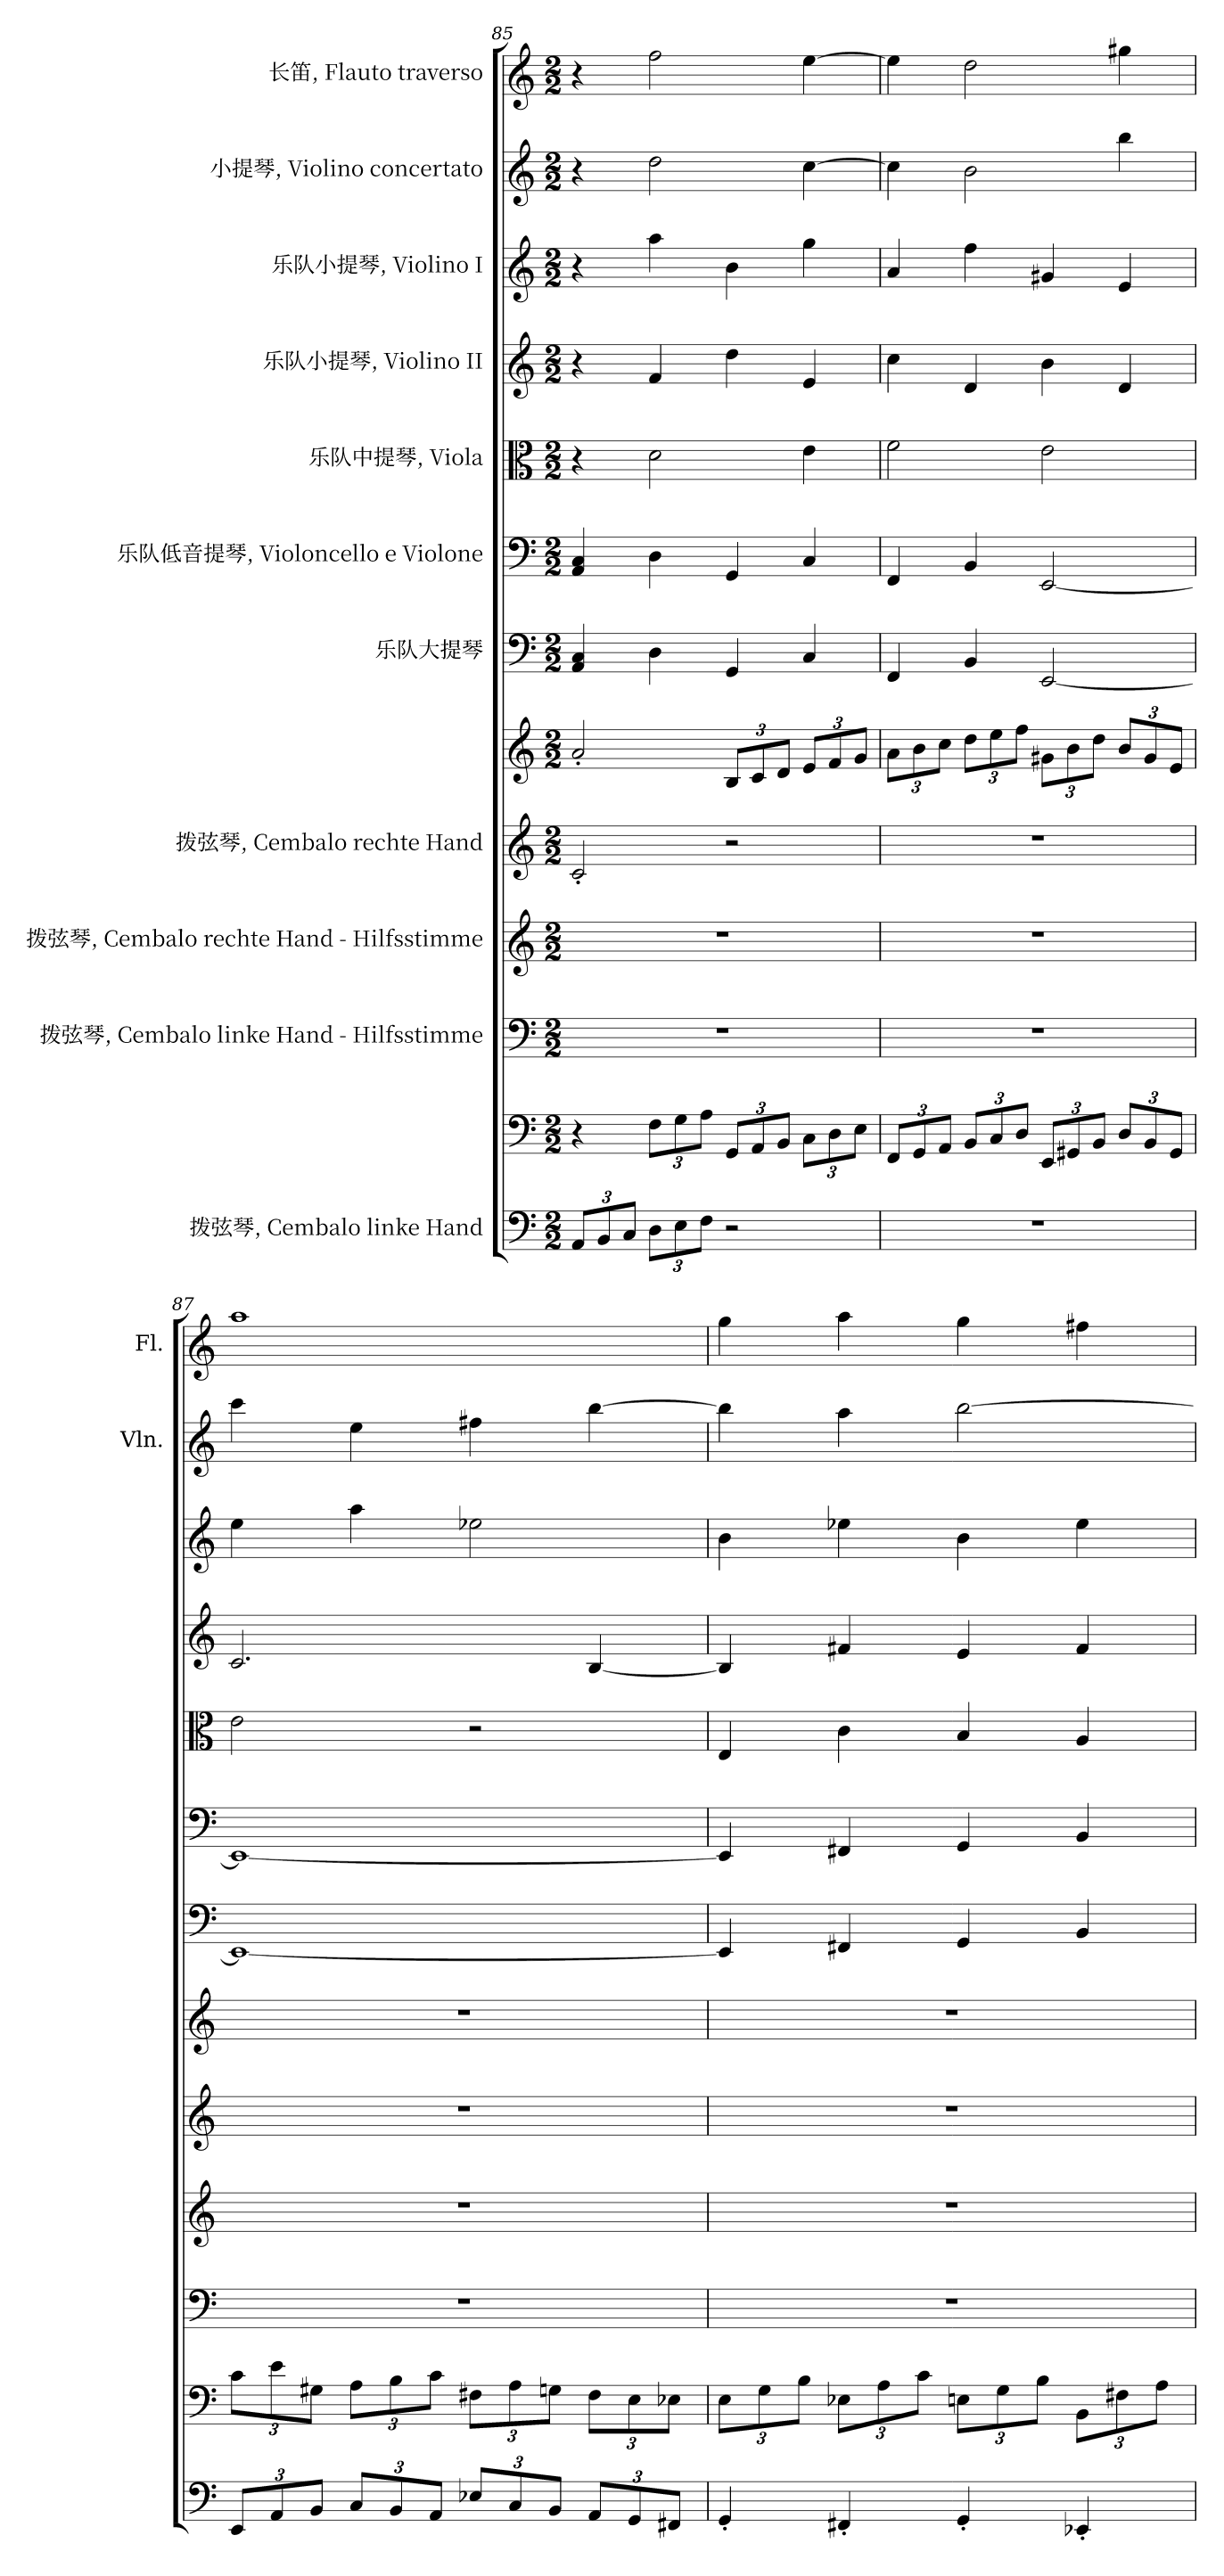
**kern	**kern	**kern	**kern	**kern	**kern	**kern	**kern	**kern	**kern	**kern	**kern	**kern
*part11	*part11	*part10	*part9	*part8	*part8	*part7	*part6	*part5	*part4	*part3	*part2	*part1
*staff13	*staff12	*staff11	*staff10	*staff9	*staff8	*staff7	*staff6	*staff5	*staff4	*staff3	*staff2	*staff1
*I"拨弦琴, Cembalo linke Hand	*	*I"拨弦琴, Cembalo linke Hand - Hilfsstimme	*I"拨弦琴, Cembalo rechte Hand - Hilfsstimme	*I"拨弦琴, Cembalo rechte Hand	*	*I"乐队大提琴	*I"乐队低音提琴, Violoncello e Violone	*I"乐队中提琴, Viola	*I"乐队小提琴, Violino II	*I"乐队小提琴, Violino I	*I"小提琴, Violino concertato	*I"长笛, Flauto traverso
*	*	*	*	*	*	*	*	*	*	*	*I'Vln.	*I'Fl.
!!LO:PB:g=z
*clefF4	*clefF4	*clefF4	*clefG2	*clefG2	*clefG2	*clefF4	*clefF4	*clefC3	*clefG2	*clefG2	*clefG2	*clefG2
*	*	*	*	*	*	*	*ITrd7c12	*	*	*	*	*
*k[]	*k[]	*k[]	*k[]	*k[]	*k[]	*k[]	*k[]	*k[]	*k[]	*k[]	*k[]	*k[]
*M2/2	*M2/2	*M2/2	*M2/2	*M2/2	*M2/2	*M2/2	*M2/2	*M2/2	*M2/2	*M2/2	*M2/2	*M2/2
*Xbrackettup	*	*	*	*	*	*	*	*	*	*	*	*
=85	=85	=85	=85	=85	=85	=85	=85	=85	=85	=85	=85	=85
12AA/L	4r	1r	1r	2c'/	2a'/	4AA/ 4C/	4AAA/ 4CC/	4r	4r	4r	4r	4r
12BB/	.	.	.	.	.	.	.	.	.	.	.	.
12C/J	.	.	.	.	.	.	.	.	.	.	.	.
*	*Xbrackettup	*	*	*	*	*	*	*	*	*	*	*
12D\L	12F\L	.	.	.	.	4D\	4DD\	2d\	4f/	4aa\	2dd\	2ff\
12E\	12G\	.	.	.	.	.	.	.	.	.	.	.
12F\J	12A\J	.	.	.	.	.	.	.	.	.	.	.
*	*	*	*	*	*Xbrackettup	*	*	*	*	*	*	*
2r	12GG/L	.	.	2r	12B/L	4GG/	4GGG/	.	4dd\	4b\	.	.
.	12AA/	.	.	.	12c/	.	.	.	.	.	.	.
.	12BB/J	.	.	.	12d/J	.	.	.	.	.	.	.
.	12C\L	.	.	.	12e/L	4C/	4CC/	4e\	4e/	4gg\	[4cc\	[4ee\
.	12D\	.	.	.	12f/	.	.	.	.	.	.	.
.	12E\J	.	.	.	12g/J	.	.	.	.	.	.	.
=86	=86	=86	=86	=86	=86	=86	=86	=86	=86	=86	=86	=86
1r	12FF/L	1r	1r	1r	12a\L	4FF/	4FFF/	2f\	4cc\	4a/	4cc\]	4ee\]
.	12GG/	.	.	.	12b\	.	.	.	.	.	.	.
.	12AA/J	.	.	.	12cc\J	.	.	.	.	.	.	.
.	12BB/L	.	.	.	12dd\L	4BB/	4BBB/	.	4d/	4ff\	2b\	2dd\
.	12C/	.	.	.	12ee\	.	.	.	.	.	.	.
.	12D/J	.	.	.	12ff\J	.	.	.	.	.	.	.
.	12EE/L	.	.	.	12g#X\L	[2EE/	[2EEE/	2e\	4b\	4g#X/	.	.
.	12GG#X/	.	.	.	12b\	.	.	.	.	.	.	.
.	12BB/J	.	.	.	12dd\J	.	.	.	.	.	.	.
.	12D/L	.	.	.	12b/L	.	.	.	4d/	4e/	4bb\	4gg#X\
.	12BB/	.	.	.	12g#/	.	.	.	.	.	.	.
.	12GG#/J	.	.	.	12e/J	.	.	.	.	.	.	.
=87	=87	=87	=87	=87	=87	=87	=87	=87	=87	=87	=87	=87
12EE/L	12c\L	1r	1r	1r	1r	1EE_	1EEE_	2e\	2.c/	4ee\	4ccc\	1aa
12AA/	12e\	.	.	.	.	.	.	.	.	.	.	.
12BB/J	12G#X\J	.	.	.	.	.	.	.	.	.	.	.
12C/L	12A\L	.	.	.	.	.	.	.	.	4aa\	4ee\	.
12BB/	12B\	.	.	.	.	.	.	.	.	.	.	.
12AA/J	12c\J	.	.	.	.	.	.	.	.	.	.	.
12E-X/L	12F#X\L	.	.	.	.	.	.	2r	.	2ee-X\	4ff#X\	.
12C/	12A\	.	.	.	.	.	.	.	.	.	.	.
12BB/J	12Gn\J	.	.	.	.	.	.	.	.	.	.	.
12AA/L	12F#\L	.	.	.	.	.	.	.	[4B/	.	[4bb\	.
12GG/	12E\	.	.	.	.	.	.	.	.	.	.	.
12FF#X/J	12E-X\J	.	.	.	.	.	.	.	.	.	.	.
!!LO:PB:g=z
=88	=88	=88	=88	=88	=88	=88	=88	=88	=88	=88	=88	=88
4GG'/	12E\L	1r	1r	1r	1r	4EE/]	4EEE/]	4E/	4B/]	4b\	4bb\]	4gg\
.	12G\	.	.	.	.	.	.	.	.	.	.	.
.	12B\J	.	.	.	.	.	.	.	.	.	.	.
4FF#X'/	12E-X\L	.	.	.	.	4FF#X/	4FFF#X/	4c\	4f#X/	4ee-X\	4aa\	4aa\
.	12A\	.	.	.	.	.	.	.	.	.	.	.
.	12c\J	.	.	.	.	.	.	.	.	.	.	.
4GG'/	12En\L	.	.	.	.	4GG/	4GGG/	4B/	4e/	4b\	[2bb\	4gg\
.	12G\	.	.	.	.	.	.	.	.	.	.	.
.	12B\J	.	.	.	.	.	.	.	.	.	.	.
4EE-X'/	12BB\L	.	.	.	.	4BB/	4BBB/	4A/	4f#/	4ee-\	.	4ff#X\
.	12F#X\	.	.	.	.	.	.	.	.	.	.	.
.	12A\J	.	.	.	.	.	.	.	.	.	.	.
=	=	=	=	=	=	=	=	=	=	=	=	=
*-	*-	*-	*-	*-	*-	*-	*-	*-	*-	*-	*-	*-
